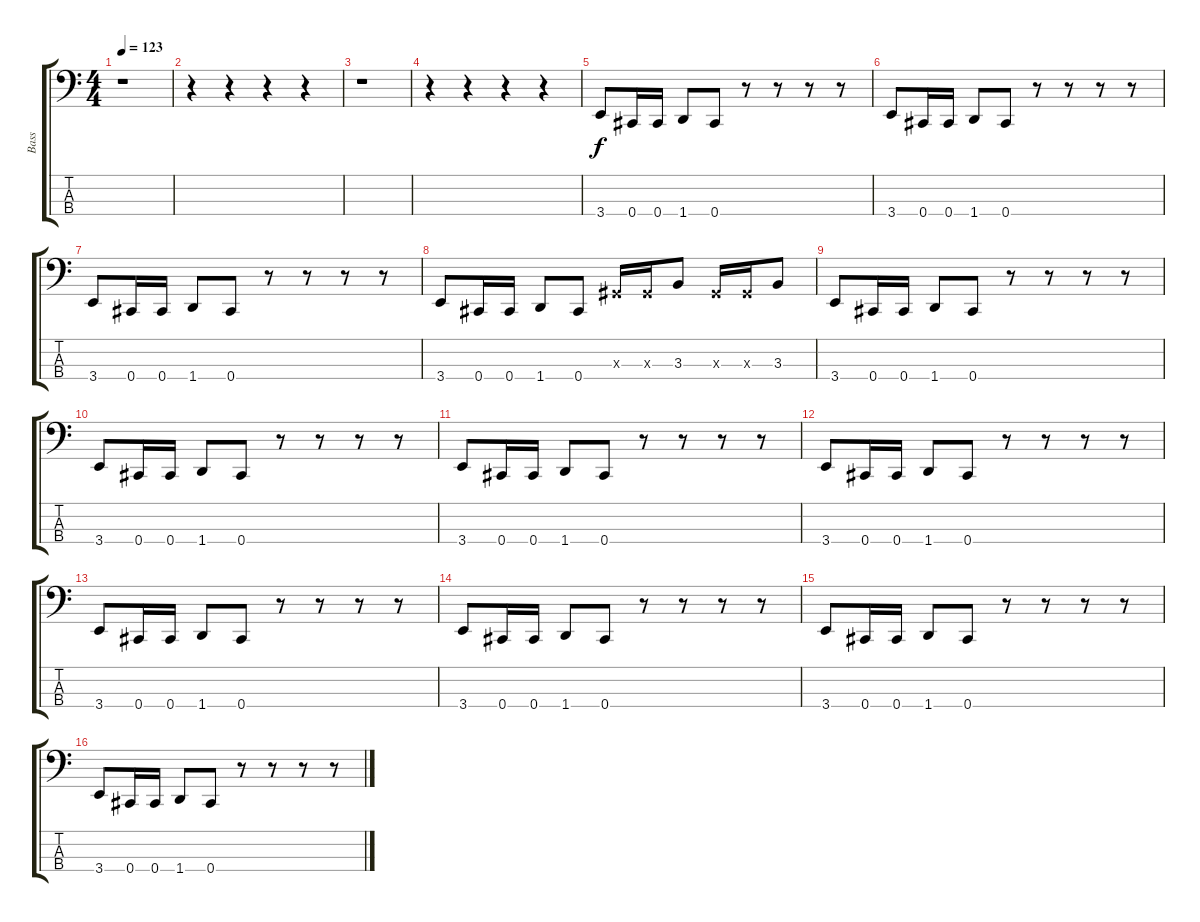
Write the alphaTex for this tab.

\track ("Bass" "Bass") {instrument electricbasspick}
\staff {score tabs}
\tuning (Gb2 Db2 Ab1 Db1) {hide}
\ts (4 4)
\tempo 123
\clef f4
\ks c
r.1{dy f instrument electricbasspick} |
r.4 r.4 r.4 r.4 |
r.1 |
r.4 r.4 r.4 r.4 |
3.4.8 0.4.16 0.4.16 1.4.8 0.4.8 r.8 r.8 r.8 r.8 |
3.4.8 0.4.16 0.4.16 1.4.8 0.4.8 r.8 r.8 r.8 r.8 |
3.4.8 0.4.16 0.4.16 1.4.8 0.4.8 r.8 r.8 r.8 r.8 |
3.4.8 0.4.16 0.4.16 1.4.8 0.4.8 0.3{x}.16 0.3{x}.16 3.3.8 0.3{x}.16 0.3{x}.16 3.3.8 |
3.4.8 0.4.16 0.4.16 1.4.8 0.4.8 r.8 r.8 r.8 r.8 |
3.4.8 0.4.16 0.4.16 1.4.8 0.4.8 r.8 r.8 r.8 r.8 |
3.4.8 0.4.16 0.4.16 1.4.8 0.4.8 r.8 r.8 r.8 r.8 |
3.4.8 0.4.16 0.4.16 1.4.8 0.4.8 r.8 r.8 r.8 r.8 |
3.4.8 0.4.16 0.4.16 1.4.8 0.4.8 r.8 r.8 r.8 r.8 |
3.4.8 0.4.16 0.4.16 1.4.8 0.4.8 r.8 r.8 r.8 r.8 |
3.4.8 0.4.16 0.4.16 1.4.8 0.4.8 r.8 r.8 r.8 r.8 |
3.4.8 0.4.16 0.4.16 1.4.8 0.4.8 r.8 r.8 r.8 r.8
